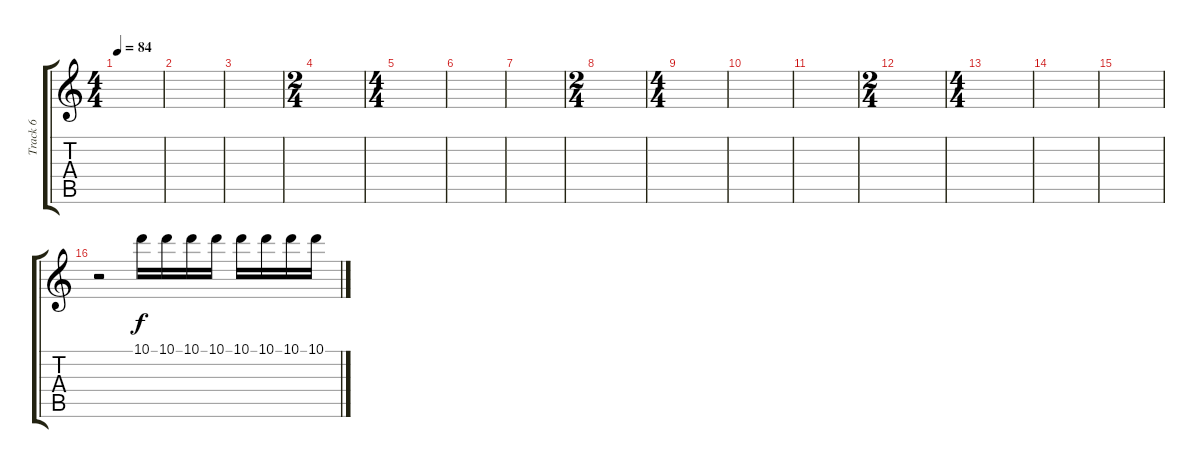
\track ("Track 6" "Track 6") {instrument overdrivenguitar}
\staff {score tabs}
\tuning (E4 B3 G3 D3 A2 E2) {hide}
\ts (4 4)
\tempo 84
\clef g2
\ks c
|
|
|
\ts (2 4)
|
\ts (4 4)
|
|
|
\ts (2 4)
|
\ts (4 4)
|
|
|
\ts (2 4)
|
\ts (4 4)
|
|
|
r.2 10.1.16 10.1.16 10.1.16 10.1.16 10.1.16 10.1.16 10.1.16 10.1.16
